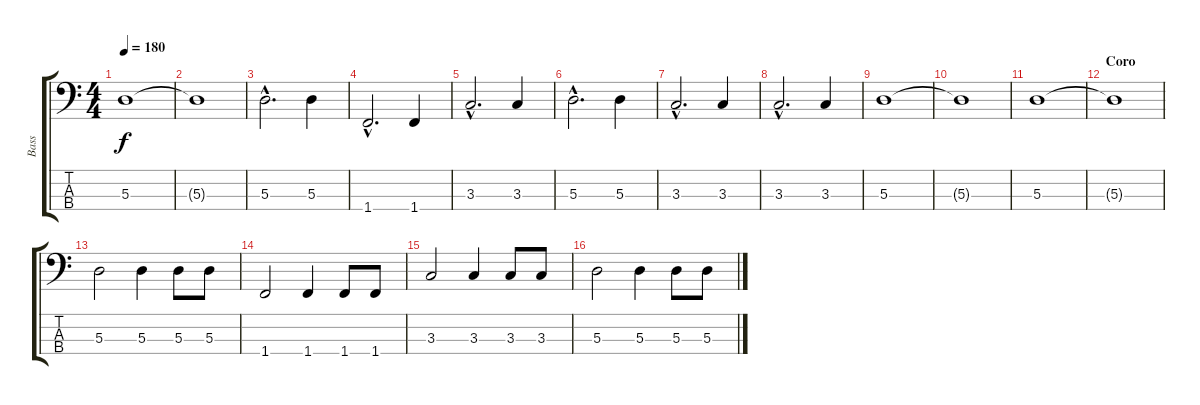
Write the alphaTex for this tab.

\track ("Bass" "Bass") {instrument electricbassfinger}
\staff {score tabs}
\tuning (G2 D2 A1 E1) {hide}
\ts (4 4)
\tempo 180
\clef f4
\ks c
5.3.1{dy f} |
5.3{t}.1 |
5.3{hac}.2{d} 5.3.4 |
1.4{hac}.2{d} 1.4.4 |
3.3{hac}.2{d} 3.3.4 |
5.3{hac}.2{d} 5.3.4 |
3.3{hac}.2{d} 3.3.4 |
3.3{hac}.2{d} 3.3.4 |
5.3.1 |
5.3{t}.1 |
5.3.1 |
\section ("" "Coro")
5.3{t}.1 |
5.3.2 5.3.4 5.3.8 5.3.8 |
1.4.2 1.4.4 1.4.8 1.4.8 |
3.3.2 3.3.4 3.3.8 3.3.8 |
5.3.2 5.3.4 5.3.8 5.3.8
